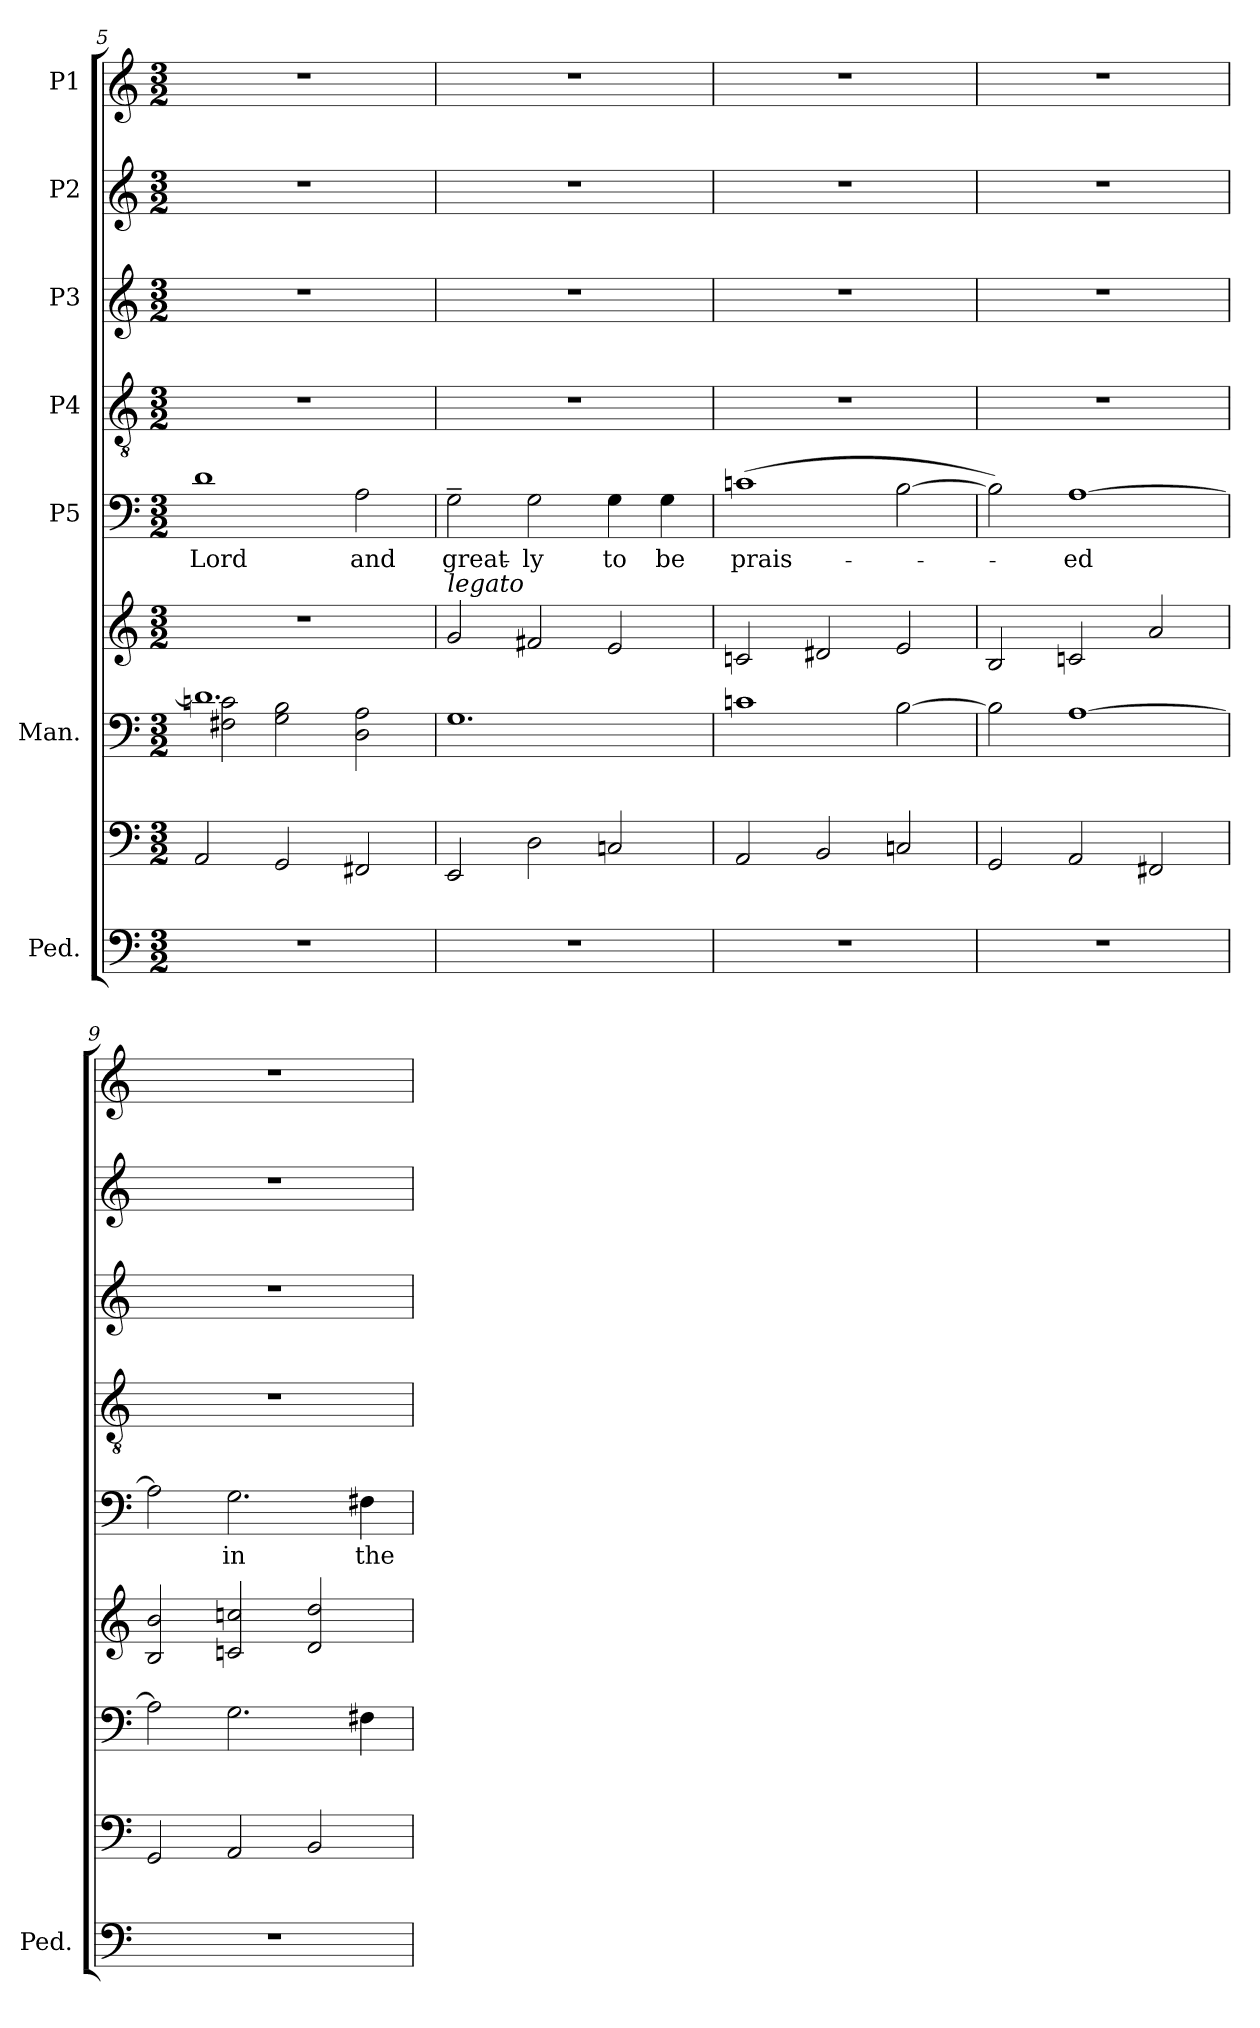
**kern	**kern	**kern	**kern	**kern	**text	**kern	**kern	**kern	**kern
*part7	*part7	*part6	*part6	*part5	*part5	*part4	*part3	*part2	*part1
*staff9	*staff8	*staff7	*staff6	*staff5	*staff5	*staff4	*staff3	*staff2	*staff1
*I"Ped.	*	*I"Man.	*	*I"P5	*	*I"P4	*I"P3	*I"P2	*I"P1
*I'Ped.	*	*	*	*	*	*	*	*	*
*clefF4	*clefF4	*clefF4	*clefG2	*clefF4	*	*clefGv2	*clefG2	*clefG2	*clefG2
*	*	*	*	*	*	*ITrd7c12	*	*	*
*k[]	*k[]	*k[]	*k[]	*k[]	*	*k[]	*k[]	*k[]	*k[]
*C:	*C:	*C:	*C:	*C:	*	*C:	*C:	*C:	*C:
*M3/2	*M3/2	*M3/2	*M3/2	*M3/2	*	*M3/2	*M3/2	*M3/2	*M3/2
=5	=5	=5	=5	=5	=5	=5	=5	=5	=5
!LO:N:vis=1	!	!	!LO:N:vis=1	!	!	!	!	!	!
*	*	*^	*	*	*	*	*	*	*
!	!	!	!	!	!	!LO:LY:b:color=#000000	!LO:N:vis=1	!LO:N:vis=1	!LO:N:vis=1	!LO:N:vis=1
1.r	2AAi/	1.di]	2F#i\ 2cni	1.r	1di	Lord	1.r	1.r	1.r	1.r
.	2GGi/	.	2Gi\ 2Bi	.	.	.	.	.	.	.
!	!	!	!	!	!	!LO:LY:b:color=#000000	!	!	!	!
.	2FF#i/	.	2Di\ 2Ai	.	2Ai\	and	.	.	.	.
!!LO:LB:g=z
=6	=6	=6	=6	=6	=6	=6	=6	=6	=6	=6
!LO:N:vis=1	!	!	!	!	!	!	!	!	!	!
*	*	*v	*v	*	*	*	*	*	*	*
*	*	*^	*	*	*	*	*	*	*
!	!	!	!	!LO:TX:a:i:t=legato	!	!	!	!	!	!
!	!	!	!	!	!	!LO:LY:b:color=#000000	!LO:N:vis=1	!LO:N:vis=1	!LO:N:vis=1	!LO:N:vis=1
*	*	*v	*v	*	*	*	*	*	*	*
1.r	2EEi/	1.Gi	2gi/	2G~i\	great-	1.r	1.r	1.r	1.r
!	!	!	!	!	!LO:LY:b:color=#000000	!	!	!	!
.	2Di\	.	2f#i/	2Gi\	-ly	.	.	.	.
!	!	!	!	!	!LO:LY:b:color=#000000	!	!	!	!
.	2Cni/	.	2ei/	4Gi\	to	.	.	.	.
!	!	!	!	!	!LO:LY:b:color=#000000	!	!	!	!
.	.	.	.	4Gi\	be	.	.	.	.
=7	=7	=7	=7	=7	=7	=7	=7	=7	=7
!LO:N:vis=1	!	!	!	!	!	!	!	!	!
!	!	!	!	!	!LO:LY:b:color=#000000	!LO:N:vis=1	!LO:N:vis=1	!LO:N:vis=1	!LO:N:vis=1
1.r	2AAi/	1cni	2cni/	(1cni	prais-	1.r	1.r	1.r	1.r
.	2BBi/	.	2d#Xi/	.	.	.	.	.	.
.	2Cni/	[2Bi\	2ei/	[2Bi\	.	.	.	.	.
=8	=8	=8	=8	=8	=8	=8	=8	=8	=8
!LO:N:vis=1	!	!	!	!	!	!LO:N:vis=1	!LO:N:vis=1	!LO:N:vis=1	!LO:N:vis=1
1.r	2GGi/	2Bi\]	2Bi/	2Bi\])	.	1.r	1.r	1.r	1.r
!	!	!	!	!	!LO:LY:b:color=#000000	!	!	!	!
.	2AAi/	[1Ai	2cni/	[1Ai	-ed	.	.	.	.
.	2FF#i/	.	2ai/	.	.	.	.	.	.
=9	=9	=9	=9	=9	=9	=9	=9	=9	=9
!LO:N:vis=1	!	!	!	!	!	!LO:N:vis=1	!LO:N:vis=1	!LO:N:vis=1	!LO:N:vis=1
1.r	2GGi/	2Ai\]	2Bi/ 2bi	2Ai\]	.	1.r	1.r	1.r	1.r
!	!	!	!	!	!LO:LY:b:color=#000000	!	!	!	!
.	2AAi/	2.Gi\	2cni/ 2ccni	2.Gi\	in	.	.	.	.
.	2BBi/	.	2di/ 2ddi	.	.	.	.	.	.
!	!	!	!	!	!LO:LY:b:color=#000000	!	!	!	!
.	.	4F#i\	.	4F#i\	the	.	.	.	.
=	=	=	=	=	=	=	=	=	=
*-	*-	*-	*-	*-	*-	*-	*-	*-	*-
